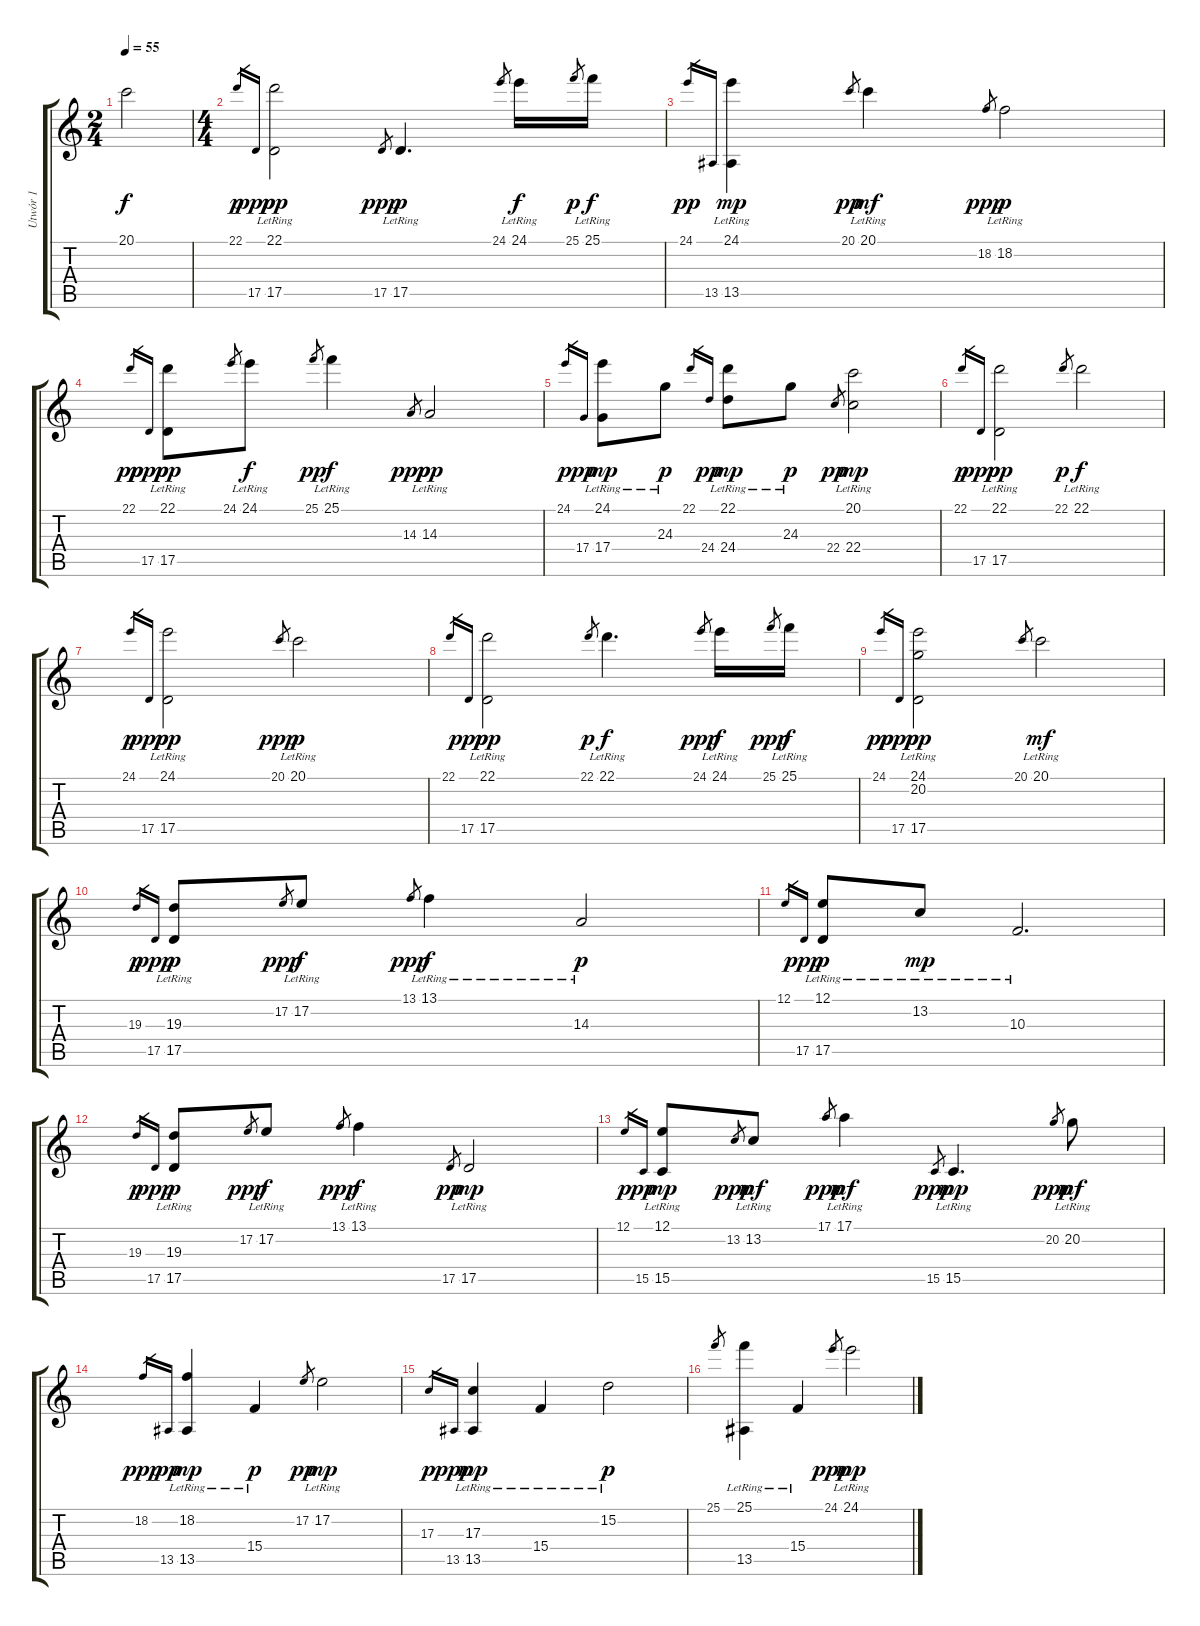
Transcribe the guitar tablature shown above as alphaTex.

\track ("Utwór 1" "Utwór 1") {instrument acousticgrandpiano}
\staff {score tabs}
\tuning (E4 B3 G3 D3 A2 E2) {hide}
\ts (2 4)
\tempo 55
\clef g2
\ks c
20.1{t}.2{dy f} |
\ts (4 4)
22.1.16{gr dy p} 17.5.16{gr dy ppp} (22.1{lr} 17.5{lr}).2{dy pp} 17.5.8{gr dy ppp} 17.5{lr}.4{d dy p} 24.1.8{gr} 24.1{lr}.16{dy f} 25.1.8{gr dy p} 25.1{lr}.16{dy f} |
24.1.16{gr dy pp} 13.5.16{gr} (24.1{lr} 13.5{lr}).4{dy mp} 20.1.8{gr dy pp} 20.1{lr}.4{dy mf} 18.2.8{gr dy ppp} 18.2{lr}.2{dy p} |
22.1.16{gr dy pp} 17.5.16{gr dy ppp} (22.1{lr} 17.5{lr}).8{dy pp} 24.1.8{gr} 24.1{lr}.8{dy f} 25.1.8{gr dy pp} 25.1{lr}.4{dy f} 14.3.8{gr dy ppp} 14.3{lr}.2{dy pp} |
24.1.16{gr dy p} 17.4.16{gr dy pp} (24.1{lr} 17.4{lr}).8{dy mp} 24.3{lr}.8{dy p} 22.1.16{gr} 24.4.16{gr dy pp} (22.1{lr} 24.4{lr}).8{dy mp} 24.3{lr}.8{dy p} 22.4.8{gr dy pp} (20.1{lr} 22.4{lr}).2{dy mp} |
22.1.16{gr dy p} 17.5.16{gr dy ppp} (22.1{lr} 17.5{lr}).2{dy pp} 22.1.8{gr dy p} 22.1{lr}.2{dy f} |
24.1.16{gr dy p} 17.5.16{gr dy ppp} (24.1{lr} 17.5{lr}).2{dy pp} 20.1.8{gr dy ppp} 20.1{lr}.2{dy p} |
22.1.16{gr} 17.5.16{gr dy ppp} (22.1{lr} 17.5{lr}).2{dy pp} 22.1.8{gr dy p} 22.1{lr}.4{d dy f} 24.1.8{gr dy ppp} 24.1{lr}.16{dy f} 25.1.8{gr dy ppp} 25.1{lr}.16{dy f} |
24.1.16{gr dy pp} 17.5.16{gr dy ppp} (24.1{lr} 20.2{lr} 17.5{lr}).2{dy pp} 20.1.8{gr} 20.1{lr}.2{dy mf} |
19.3.16{gr dy p} 17.5.16{gr dy ppp} (19.3{lr} 17.5{lr}).8{dy p} 17.2.8{gr dy ppp} 17.2{lr}.8{dy f} 13.1.8{gr dy ppp} 13.1{lr}.4{dy f} 14.3{lr}.2{dy p} |
12.1.16{gr} 17.5.16{gr dy ppp} (12.1{lr} 17.5{lr}).8{dy p} 13.2{lr}.8{dy mp} 10.3{lr}.2{d} |
19.3.16{gr dy p} 17.5.16{gr dy ppp} (19.3{lr} 17.5{lr}).8{dy p} 17.2.8{gr dy ppp} 17.2{lr}.8{dy f} 13.1.8{gr dy ppp} 13.1{lr}.4{dy f} 17.5.8{gr dy pp} 17.5{lr}.2{dy mp} |
12.1.16{gr dy p} 15.5.16{gr dy pp} (12.1{lr} 15.5{lr}).8{dy mp} 13.2.8{gr dy ppp} 13.2{lr}.8{dy mf} 17.1.8{gr dy ppp} 17.1{lr}.4{dy mf} 15.5.8{gr dy ppp} 15.5{lr}.4{d dy mp} 20.2.8{gr dy ppp} 20.2{lr}.8{dy mf} |
18.2.16{gr dy ppp} 13.5.16{gr dy pp} (18.2{lr} 13.5{lr}).4{dy mp} 15.4{lr}.4{dy p} 17.2.8{gr dy pp} 17.2{lr}.2{dy mp} |
17.3.16{gr dy p} 13.5.16{gr dy ppp} (17.3{lr} 13.5{lr}).4{dy mp} 15.4{lr}.4 15.2{lr}.2{dy p} |
25.1.8{gr} (25.1{lr} 13.5{lr}).4 15.4{lr}.4 24.1.8{gr dy ppp} 24.1{lr}.2{dy mp}
